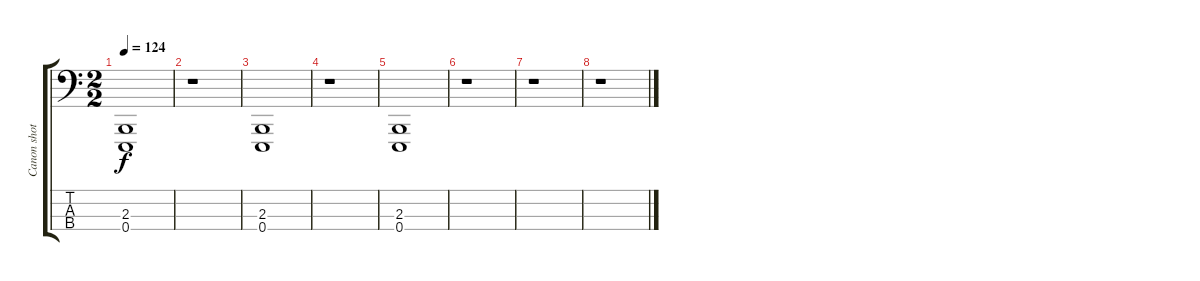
\track ("Canon shots" "Canon shot") {instrument gunshot}
\staff {score tabs}
\tuning (G0 D0 A-1 E-1) {hide}
\ts (2 2)
\tempo 124
\clef f4
\ks c
(2.3 0.4).1{dy f} |
r.1 |
(2.3 0.4).1 |
r.1 |
(2.3 0.4).1 |
r.1 |
r.1 |
r.1
